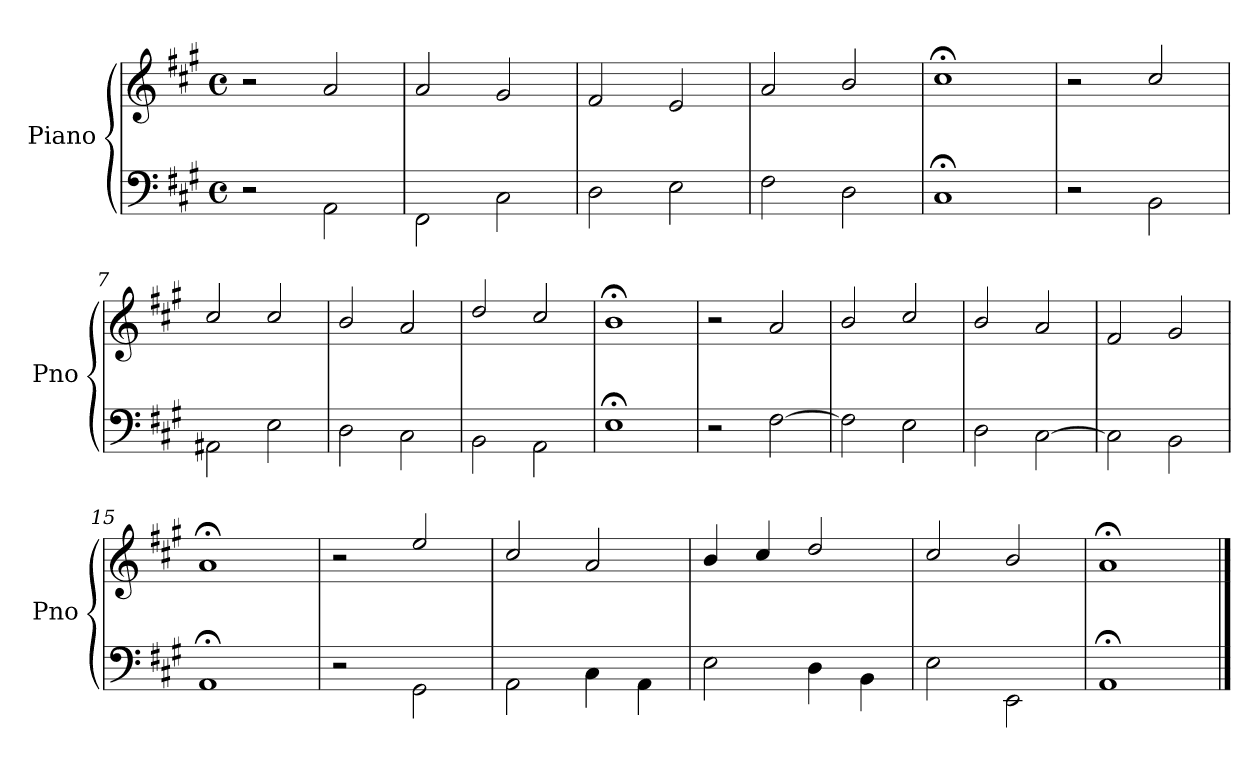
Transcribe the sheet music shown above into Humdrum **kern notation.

**kern	**kern
*part1	*part1
*staff2	*staff1
*I"Piano	*
*I'Pno	*
*clefF4	*clefG2
*k[f#c#g#]	*k[f#c#g#]
*A:	*A:
*M4/4	*M4/4
*met(c)	*met(c)
=1	=1
2r	2r
2AA\	2a/
=2	=2
2FF#\	2a/
2C#\	2g#/
=3	=3
2D\	2f#/
2E\	2e/
=4	=4
2F#\	2a/
2D\	2b/
=5	=5
1C#;\	1cc#;</
=6	=6
2r	2r
2BB\	2cc#/
=7	=7
2AA#X\	2cc#/
2E\	2cc#/
=8	=8
2D\	2b/
2C#\	2a/
=9	=9
2BB\	2dd/
2AA\	2cc#/
=10	=10
1E;\	1b;</
!!LO:LB:g=z
=11	=11
2r	2r
[<2F#\	2a/
=12	=12
2F#\]	2b/
2E\	2cc#/
=13	=13
2D\	2b/
[<2C#\	2a/
=14	=14
2C#\]	2f#/
2BB\	2g#/
=15	=15
1AA;\	1a;</
=16	=16
2r	2r
2GG#\	2ee/
=17	=17
2AA\	2cc#/
4C#\	2a/
4AA\	.
=18	=18
2E\	4b/
.	4cc#/
4D\	2dd/
4BB\	.
=19	=19
2E\	2cc#/
2EE\	2b/
=20	=20
1AA;\	1a;</
==	==
*-	*-
